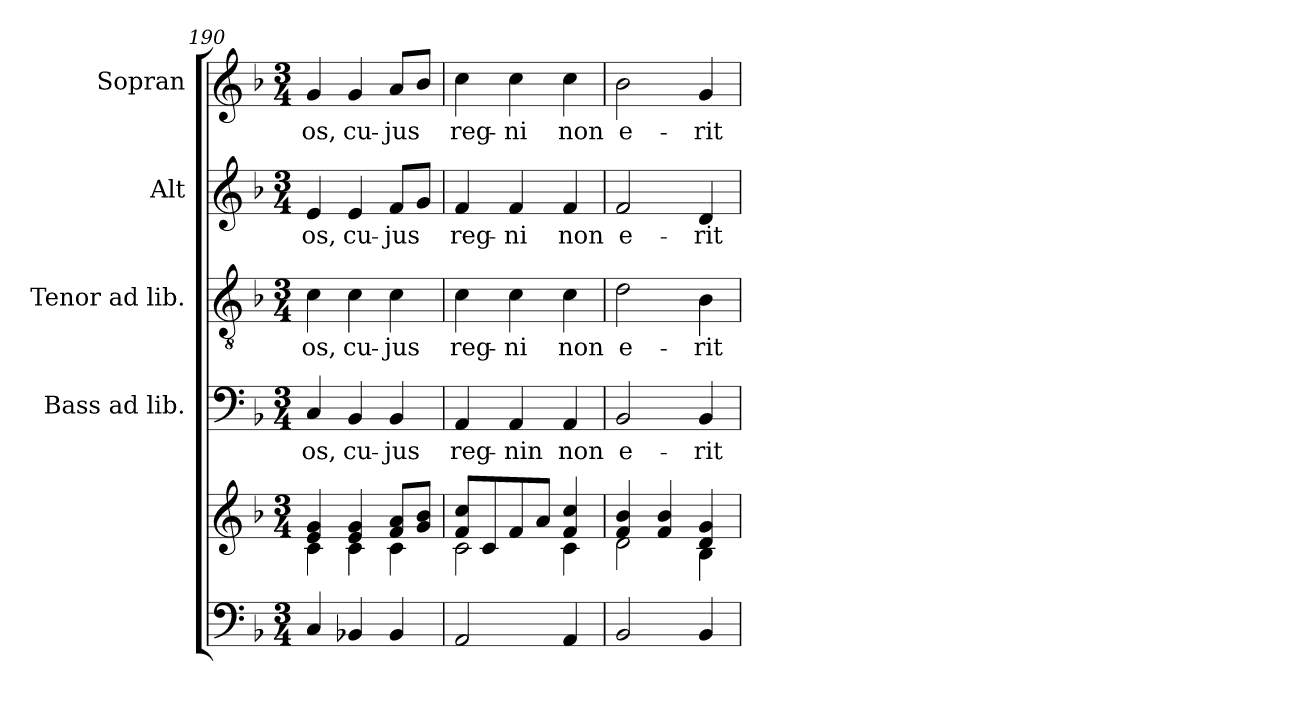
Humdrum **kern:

**kern	**kern	**kern	**text	**kern	**text	**kern	**text	**kern	**text
*part5	*part5	*part4	*part4	*part3	*part3	*part2	*part2	*part1	*part1
*staff6	*staff5	*staff4	*staff4	*staff3	*staff3	*staff2	*staff2	*staff1	*staff1
*	*	*I"Bass ad lib.	*	*I"Tenor ad lib.	*	*I"Alt	*	*I"Sopran	*
*	*	*I'B.	*	*I'T.	*	*I'A.	*	*I'S.	*
*clefF4	*clefG2	*clefF4	*	*clefGv2	*	*clefG2	*	*clefG2	*
*k[b-]	*k[b-]	*k[b-]	*	*k[b-]	*	*k[b-]	*	*k[b-]	*
*F:	*F:	*F:	*	*F:	*	*F:	*	*F:	*
*M3/4	*M3/4	*M3/4	*	*M3/4	*	*M3/4	*	*M3/4	*
=190	=190	=190	=190	=190	=190	=190	=190	=190	=190
*	*^	*	*	*	*	*	*	*	*
!	!	!	!	!LO:LY:b	!	!LO:LY:b	!	!LO:LY:b	!	!LO:LY:b
4C/	4e/ 4g/	4c\	4C/	-os,	4c\	-os,	4e/	-os,	4g/	-os,
!	!	!	!	!LO:LY:b	!	!LO:LY:b	!	!LO:LY:b	!	!LO:LY:b
4BB-X/	4e/ 4g/	4c\	4BB-/	cu-	4c\	cu-	4e/	cu-	4g/	cu-
!	!	!	!	!LO:LY:b	!	!LO:LY:b	!	!LO:LY:b	!	!LO:LY:b
4BB-/	8f/ 8a/L	4c\	4BB-/	-jus	4c\	-jus	8f/L	-jus	8a/L	-jus
.	8g/ 8b-/J	.	.	.	.	.	8g/J	.	8b-/J	.
=191	=191	=191	=191	=191	=191	=191	=191	=191	=191	=191
!	!	!	!	!LO:LY:b	!	!LO:LY:b	!	!LO:LY:b	!	!LO:LY:b
2AA/	8f/ 8cc/L	2c\	4AA/	reg-	4c\	reg-	4f/	reg-	4cc\	reg-
.	8c/	.	.	.	.	.	.	.	.	.
!	!	!	!	!LO:LY:b	!	!LO:LY:b	!	!LO:LY:b	!	!LO:LY:b
.	8f/	.	4AA/	-nin	4c\	-ni	4f/	-ni	4cc\	-ni
.	8a/J	.	.	.	.	.	.	.	.	.
!	!	!	!	!LO:LY:b	!	!LO:LY:b	!	!LO:LY:b	!	!LO:LY:b
4AA/	4f/ 4cc/	4c\	4AA/	non	4c\	non	4f/	non	4cc\	non
=192	=192	=192	=192	=192	=192	=192	=192	=192	=192	=192
!	!	!	!	!LO:LY:b	!	!LO:LY:b	!	!LO:LY:b	!	!LO:LY:b
2BB-/	4f/ 4b-/	2d\	2BB-/	e-	2d\	e-	2f/	e-	2b-\	e-
.	4f/ 4b-/	.	.	.	.	.	.	.	.	.
!	!	!	!	!LO:LY:b	!	!LO:LY:b	!	!LO:LY:b	!	!LO:LY:b
4BB-/	4d/ 4g/	4B-\	4BB-/	-rit	4B-\	-rit	4d/	-rit	4g/	-rit
*	*v	*v	*	*	*	*	*	*	*	*
=	=	=	=	=	=	=	=	=	=
*-	*-	*-	*-	*-	*-	*-	*-	*-	*-
